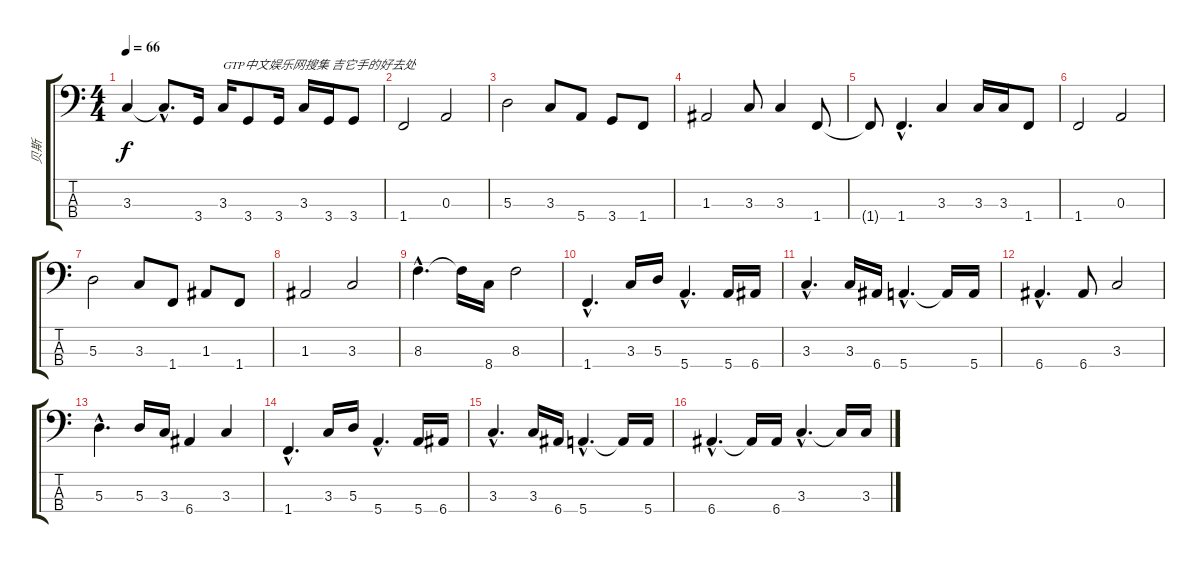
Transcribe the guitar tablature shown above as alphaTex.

\track ("贝斯" "贝斯") {instrument electricbassfinger}
\staff {score tabs}
\tuning (G2 D2 A1 E1) {hide}
\ts (4 4)
\tempo 66
\clef f4
\ks c
3.3.4{dy f} 3.3{hac t}.8{d} 3.4.16 3.3.16{txt "GTP中文娱乐网搜集 吉它手的好去处"} 3.4.8 3.4.16 3.3.16 3.4.16 3.4.8 |
1.4.2 0.3.2 |
5.3.2 3.3.8 5.4.8 3.4.8 1.4.8 |
1.3.2 3.3.8 3.3.4 1.4.8 |
1.4{t}.8 1.4{hac}.4{d} 3.3.4 3.3.16 3.3.16 1.4.8 |
1.4.2 0.3.2 |
5.3.2 3.3.8 1.4.8 1.3.8 1.4.8 |
1.3.2 3.3.2 |
8.3{hac}.4{d} 8.3{t}.16 8.4.16 8.3.2 |
1.4{hac}.4{d} 3.3.16 5.3.16 5.4{hac}.4{d} 5.4.16 6.4.16 |
3.3{hac}.4{d} 3.3.16 6.4.16 5.4{hac}.4{d} 5.4{t}.16 5.4.16 |
6.4{hac}.4{d} 6.4.8 3.3.2 |
5.3{hac}.4{d} 5.3.16 3.3.16 6.4.4 3.3.4 |
1.4{hac}.4{d} 3.3.16 5.3.16 5.4{hac}.4{d} 5.4.16 6.4.16 |
3.3{hac}.4{d} 3.3.16 6.4.16 5.4{hac}.4{d} 5.4{t}.16 5.4.16 |
6.4{hac}.4{d} 6.4{t}.16 6.4.16 3.3{hac}.4{d} 3.3{t}.16 3.3.16
